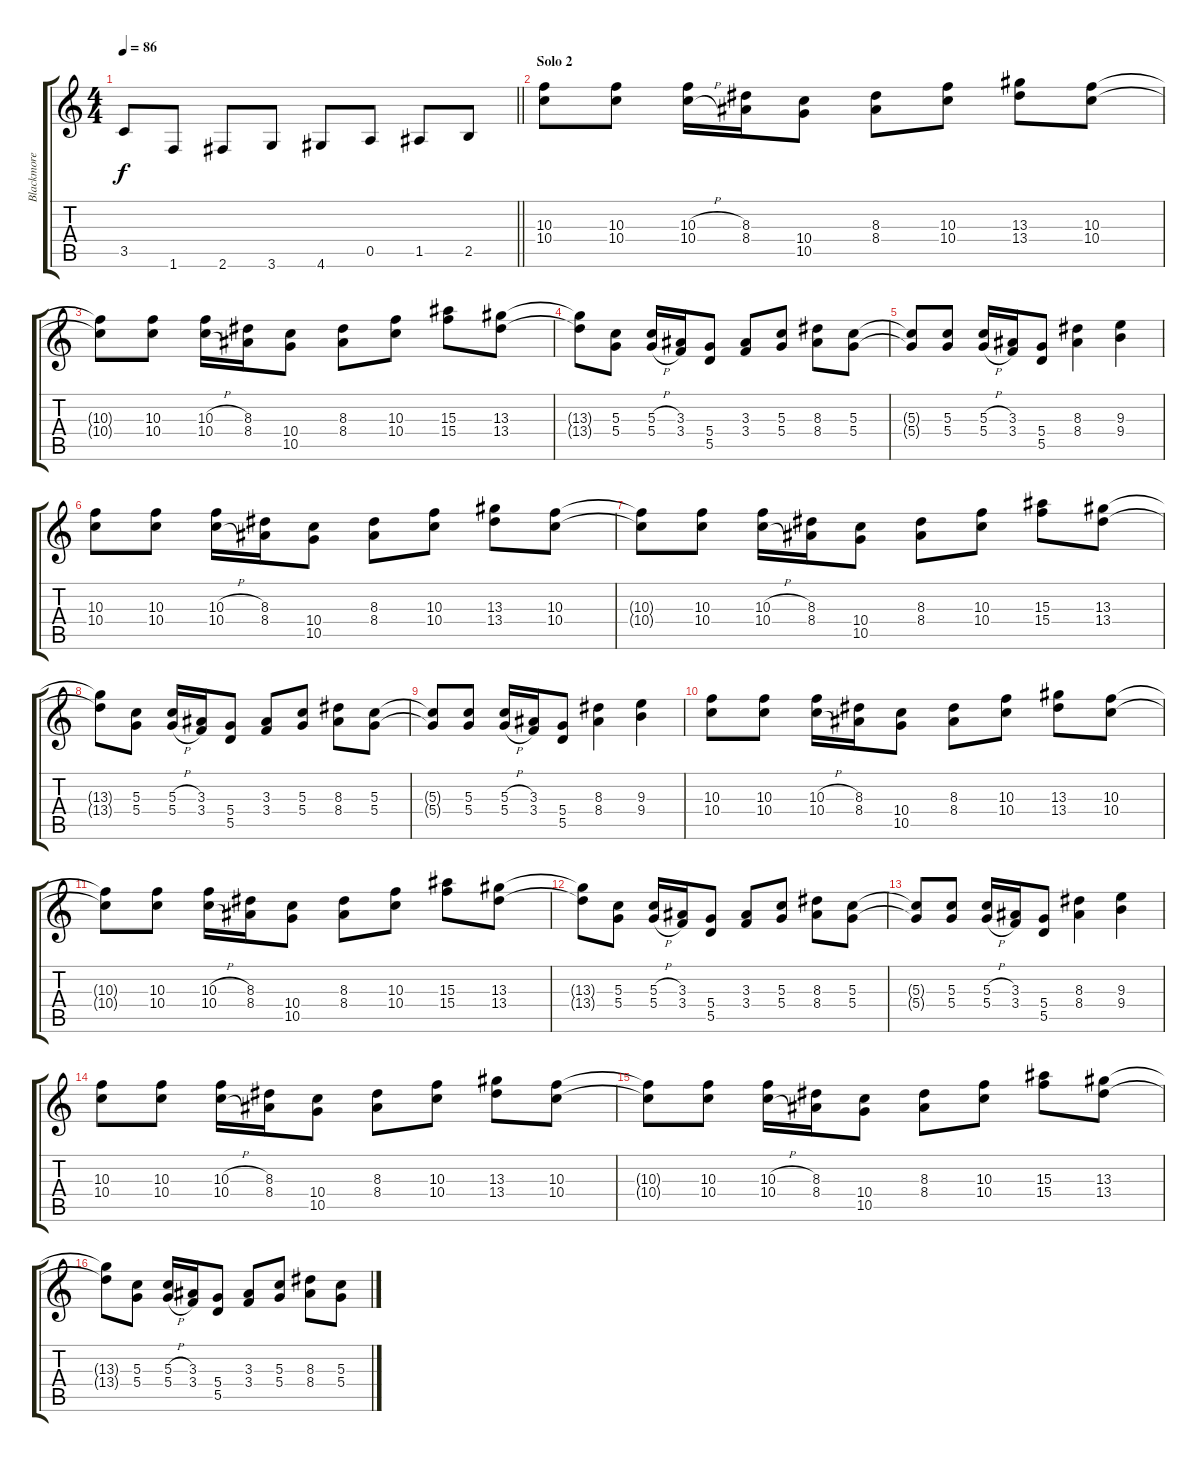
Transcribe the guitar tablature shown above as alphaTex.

\track ("Blackmore rhythm" "Blackmore ") {instrument overdrivenguitar}
\staff {score tabs}
\tuning (E4 B3 G3 D3 A2 E2) {hide}
\ts (4 4)
\tempo 86
\clef g2
\barLineRight lightlight
\ks c
3.5.8{dy f} 1.6.8 2.6.8 3.6.8 4.6.8 0.5.8 1.5.8 2.5.8 |
\section ("" "Solo 2")
(10.3 10.4).8 (10.3 10.4).8 (10.3{h} 10.4{h}).16 (8.3 8.4).16 (10.4 10.5).8 (8.3 8.4).8 (10.3 10.4).8 (13.3 13.4).8 (10.3 10.4).8 |
(10.3{t} 10.4{t}).8 (10.3 10.4).8 (10.3{h} 10.4{h}).16 (8.3 8.4).16 (10.4 10.5).8 (8.3 8.4).8 (10.3 10.4).8 (15.3 15.4).8 (13.3 13.4).8 |
(13.3{t} 13.4{t}).8 (5.3 5.4).8 (5.3{h} 5.4{h}).16 (3.3 3.4).16 (5.4 5.5).8 (3.3 3.4).8 (5.3 5.4).8 (8.3 8.4).8 (5.3 5.4).8 |
(5.3{t} 5.4{t}).8 (5.3 5.4).8 (5.3{h} 5.4{h}).16 (3.3 3.4).16 (5.4 5.5).8 (8.3 8.4).4 (9.3 9.4).4 |
(10.3 10.4).8 (10.3 10.4).8 (10.3{h} 10.4{h}).16 (8.3 8.4).16 (10.4 10.5).8 (8.3 8.4).8 (10.3 10.4).8 (13.3 13.4).8 (10.3 10.4).8 |
(10.3{t} 10.4{t}).8 (10.3 10.4).8 (10.3{h} 10.4{h}).16 (8.3 8.4).16 (10.4 10.5).8 (8.3 8.4).8 (10.3 10.4).8 (15.3 15.4).8 (13.3 13.4).8 |
(13.3{t} 13.4{t}).8 (5.3 5.4).8 (5.3{h} 5.4{h}).16 (3.3 3.4).16 (5.4 5.5).8 (3.3 3.4).8 (5.3 5.4).8 (8.3 8.4).8 (5.3 5.4).8 |
(5.3{t} 5.4{t}).8 (5.3 5.4).8 (5.3{h} 5.4{h}).16 (3.3 3.4).16 (5.4 5.5).8 (8.3 8.4).4 (9.3 9.4).4 |
(10.3 10.4).8 (10.3 10.4).8 (10.3{h} 10.4{h}).16 (8.3 8.4).16 (10.4 10.5).8 (8.3 8.4).8 (10.3 10.4).8 (13.3 13.4).8 (10.3 10.4).8 |
(10.3{t} 10.4{t}).8 (10.3 10.4).8 (10.3{h} 10.4{h}).16 (8.3 8.4).16 (10.4 10.5).8 (8.3 8.4).8 (10.3 10.4).8 (15.3 15.4).8 (13.3 13.4).8 |
(13.3{t} 13.4{t}).8 (5.3 5.4).8 (5.3{h} 5.4{h}).16 (3.3 3.4).16 (5.4 5.5).8 (3.3 3.4).8 (5.3 5.4).8 (8.3 8.4).8 (5.3 5.4).8 |
(5.3{t} 5.4{t}).8 (5.3 5.4).8 (5.3{h} 5.4{h}).16 (3.3 3.4).16 (5.4 5.5).8 (8.3 8.4).4 (9.3 9.4).4 |
(10.3 10.4).8 (10.3 10.4).8 (10.3{h} 10.4{h}).16 (8.3 8.4).16 (10.4 10.5).8 (8.3 8.4).8 (10.3 10.4).8 (13.3 13.4).8 (10.3 10.4).8 |
(10.3{t} 10.4{t}).8 (10.3 10.4).8 (10.3{h} 10.4{h}).16 (8.3 8.4).16 (10.4 10.5).8 (8.3 8.4).8 (10.3 10.4).8 (15.3 15.4).8 (13.3 13.4).8 |
(13.3{t} 13.4{t}).8 (5.3 5.4).8 (5.3{h} 5.4{h}).16 (3.3 3.4).16 (5.4 5.5).8 (3.3 3.4).8 (5.3 5.4).8 (8.3 8.4).8 (5.3 5.4).8
